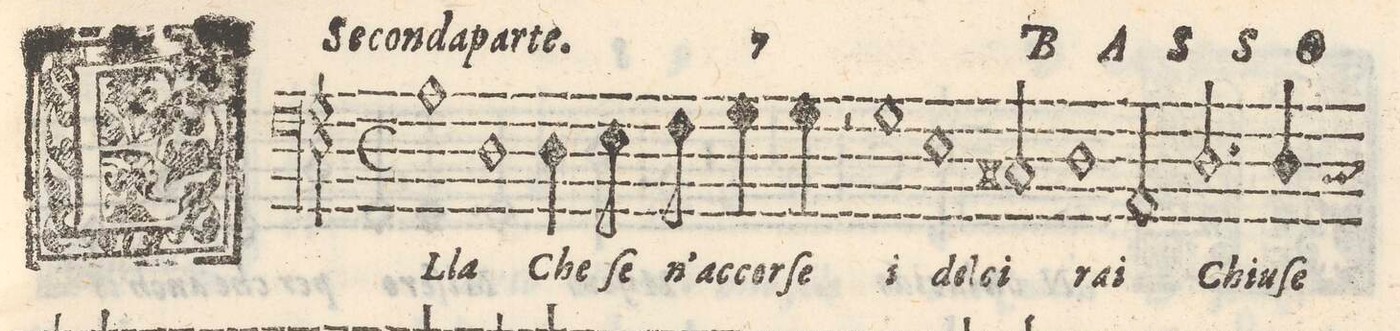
**kern	**text
*I"BASSO	*
*clefF4	*
*k[]	*
*M2/1	*
*met(c)	*
1A	El-
1D	-la
=2-	=2-
4D\	Che
8E\	ſe
8F\	n`ac-
4G\	-cor-
4G\	ſe
2r	.
1G\	u
=3-	=3-
1E	do`-
2C#X/	-ci
=4-	=4-
1D	ra-
2AA/	-i
2.D/	Chiu-
=5-	=5-
4D/	ſe
*-	*-
